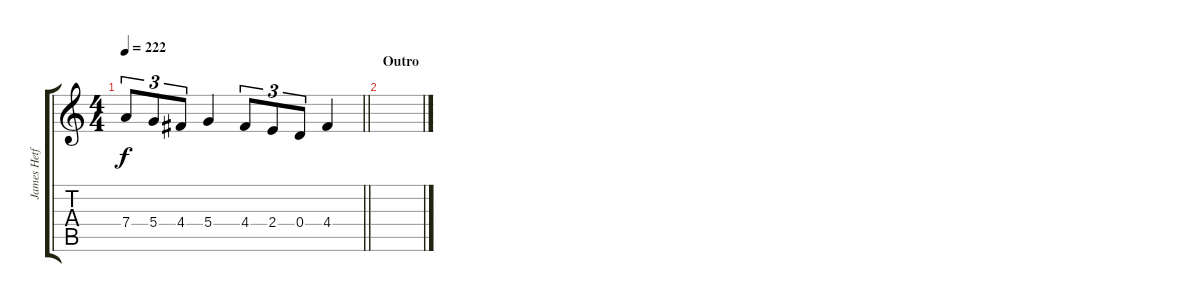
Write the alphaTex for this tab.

\track ("James Hetfield (Lead)" "James Hetf") {instrument distortionguitar}
\staff {score tabs}
\tuning (E4 B3 G3 D3 A2 E2) {hide}
\ts (4 4)
\tempo 222
\clef g2
\barLineRight lightlight
\ks c
7.4.8{tu (3 2) dy f} 5.4.8{tu (3 2)} 4.4.8{tu (3 2)} 5.4.4 4.4.8{tu (3 2)} 2.4.8{tu (3 2)} 0.4.8{tu (3 2)} 4.4.4 |
\section ("" "Outro")
